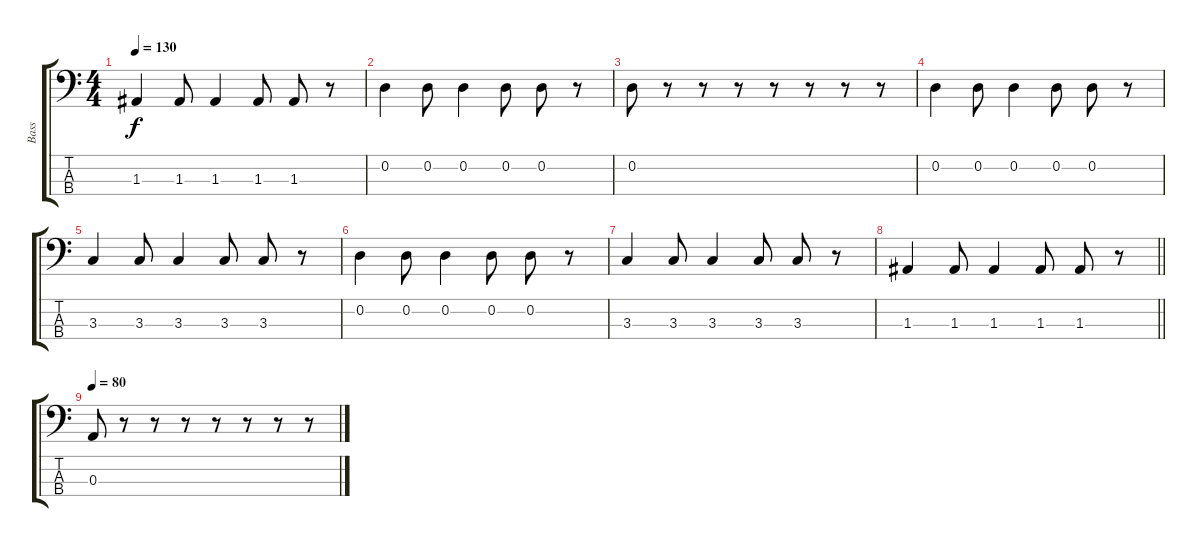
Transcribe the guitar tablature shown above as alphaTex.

\track ("Bass" "Bass") {instrument electricbassfinger}
\staff {score tabs}
\tuning (G2 D2 A1 E1) {hide}
\ts (4 4)
\tempo 130
\clef f4
\ks c
1.3.4{dy f} 1.3.8 1.3.4 1.3.8 1.3.8 r.8 |
0.2.4 0.2.8 0.2.4 0.2.8 0.2.8 r.8 |
0.2.8 r.8 r.8 r.8 r.8 r.8 r.8 r.8 |
0.2.4 0.2.8 0.2.4 0.2.8 0.2.8 r.8 |
3.3.4 3.3.8 3.3.4 3.3.8 3.3.8 r.8 |
0.2.4 0.2.8 0.2.4 0.2.8 0.2.8 r.8 |
3.3.4 3.3.8 3.3.4 3.3.8 3.3.8 r.8 |
\barLineRight lightlight
1.3.4 1.3.8 1.3.4 1.3.8 1.3.8 r.8 |
\tempo 80
0.3.8 r.8 r.8 r.8 r.8 r.8 r.8 r.8
